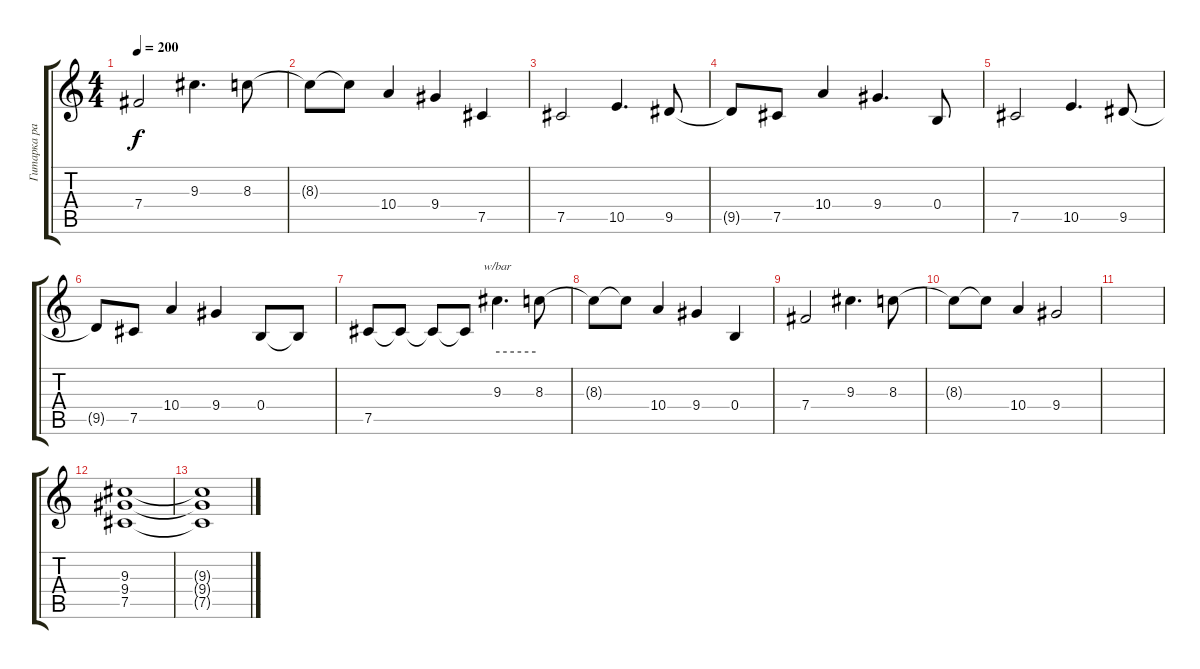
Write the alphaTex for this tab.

\track ("Гитарка раз" "Гитарка ра") {instrument distortionguitar}
\staff {score tabs}
\tuning (Db4 Ab3 E3 B2 Gb2 B1) {hide}
\ts (4 4)
\tempo 200
\clef g2
\ks c
7.4.2{dy f} 9.3.4{d} 8.3.8 |
8.3{t}.8 8.3{t}.8 10.4.4 9.4.4 7.5.4 |
7.5.2 10.5.4{d} 9.5.8 |
9.5{t}.8 7.5.8 10.4.4 9.4.4{d} 0.4.8 |
7.5.2 10.5.4{d} 9.5.8 |
9.5{t}.8 7.5.8 10.4.4 9.4.4 0.4.8 0.4{t}.8 |
7.5.8 7.5{t}.8 7.5{t}.8 7.5{t}.8 9.3.4{d tbe (hold default 0 0 60 0)} 8.3.8 |
8.3{t}.8 8.3{t}.8 10.4.4 9.4.4 0.4.4 |
7.4.2 9.3.4{d} 8.3.8 |
8.3{t}.8 8.3{t}.8 10.4.4 9.4.2 |
|
(9.3 9.4 7.5).1 |
(9.3{t} 9.4{t} 7.5{t}).1
